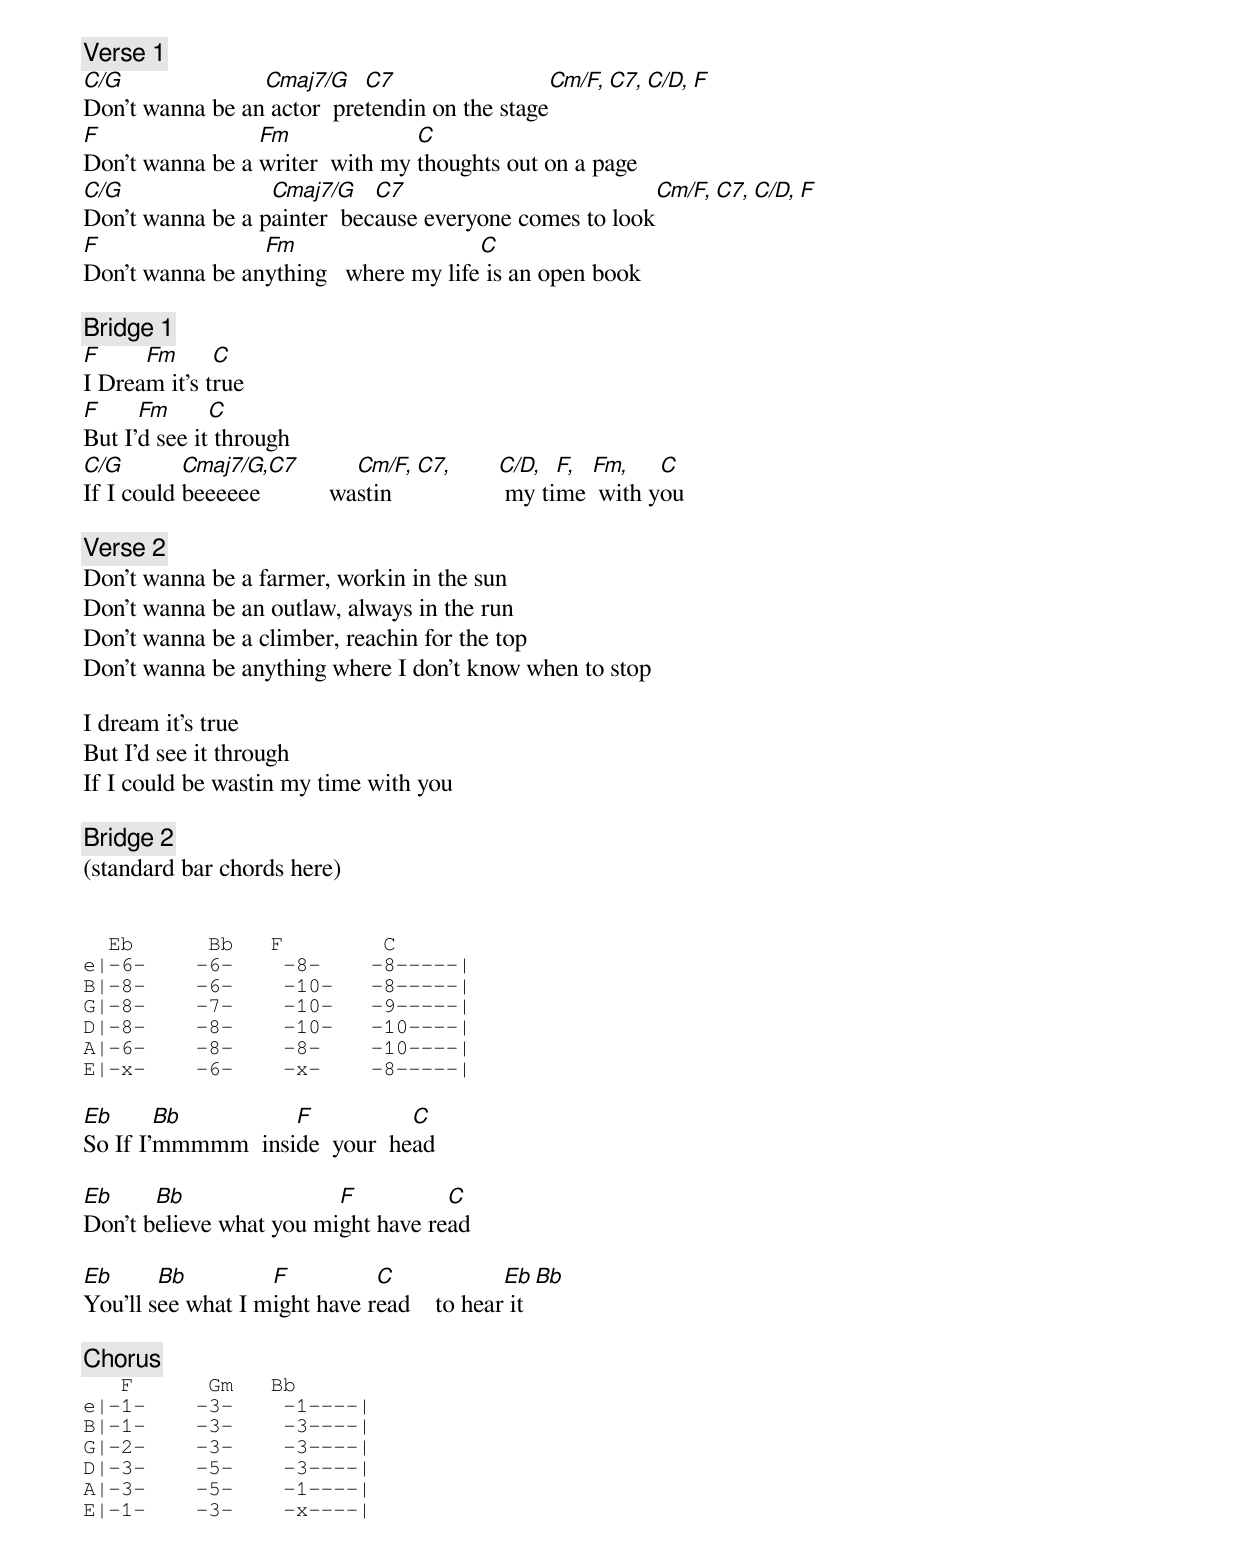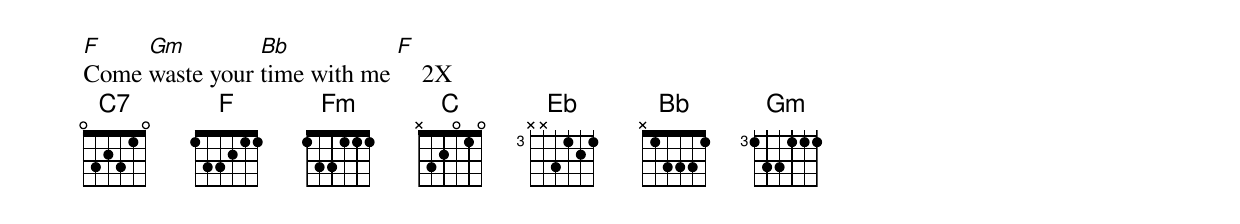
[Verse 1]
C/G              Cmaj7/G    C7                      Cm/F, C7, C/D, F
Don't wanna be an actor  pretendin on the stage
F                Fm              C
Don't wanna be a writer  with my thoughts out on a page
C/G               Cmaj7/G    C7                           Cm/F, C7, C/D, F
Don't wanna be a painter  because everyone comes to look
F                Fm                    C
Don't wanna be anything   where my life is an open book

[Bridge 1]
F     Fm      C
I Dream it's true
F     Fm      C
But I'd see it through
C/G        Cmaj7/G,C7          Cm/F, C7,    C/D,  F, Fm,    C
If I could beeeeee           wastin          my time  with you

[Verse 2]
Don't wanna be a farmer, workin in the sun
Don't wanna be an outlaw, always in the run
Don't wanna be a climber, reachin for the top
Don't wanna be anything where I don't know when to stop

I dream it's true
But I'd see it through
If I could be wastin my time with you

[Bridge 2]
(standard bar chords here)


  Eb      Bb   F        C
e|-6-    -6-    -8-    -8-----|
B|-8-    -6-    -10-   -8-----|
G|-8-    -7-    -10-   -9-----|
D|-8-    -8-    -10-   -10----|
A|-6-    -8-    -8-    -10----|
E|-x-    -6-    -x-    -8-----|

Eb      Bb         F           C
So If I'mmmmm  inside  your  head

Eb     Bb                F          C
Don't believe what you might have read

Eb      Bb         F          C             Eb     Bb
You'll see what I might have read    to hear it

[Chorus]
   F      Gm   Bb
e|-1-    -3-    -1----|
B|-1-    -3-    -3----|
G|-2-    -3-    -3----|
D|-3-    -5-    -3----|
A|-3-    -5-    -1----|
E|-1-    -3-    -x----|

F    Gm         Bb           F
Come waste your time with me     2X
